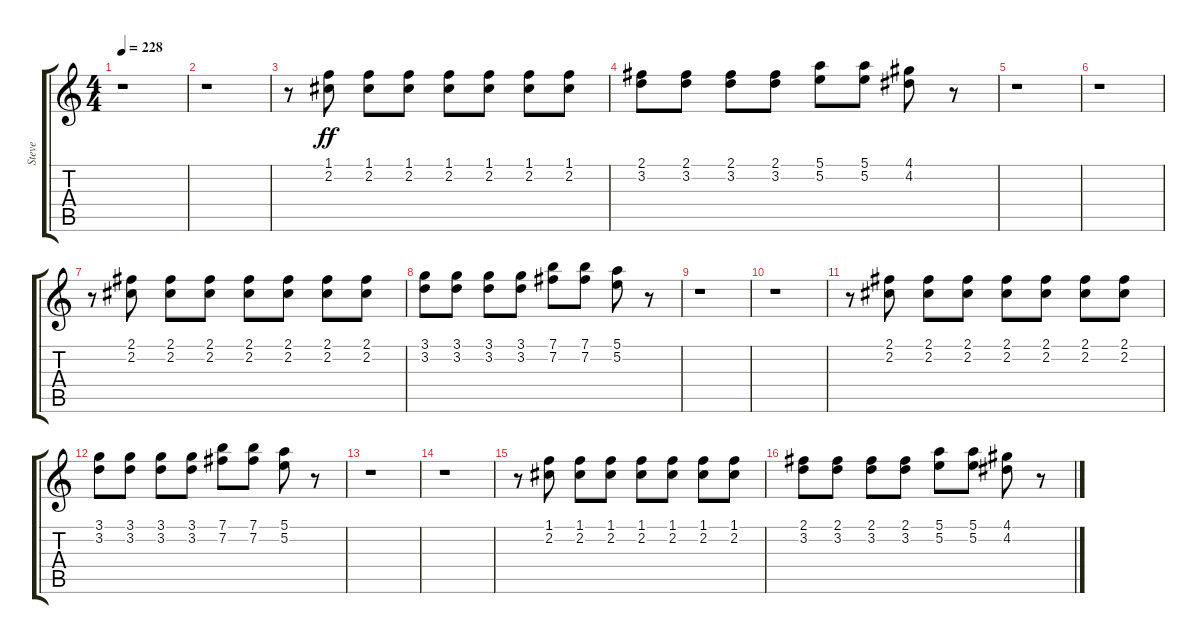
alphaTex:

\track ("Steve" "Steve") {instrument electricguitarmuted}
\staff {score tabs}
\tuning (E4 B3 G3 D3 A2 E2) {hide}
\ts (4 4)
\tempo 228
\clef g2
\ks c
r.1{dy ff} |
r.1 |
r.8 (1.1 2.2).8 (1.1 2.2).8 (1.1 2.2).8 (1.1 2.2).8 (1.1 2.2).8 (1.1 2.2).8 (1.1 2.2).8 |
(2.1 3.2).8 (2.1 3.2).8 (2.1 3.2).8 (2.1 3.2).8 (5.1 5.2).8 (5.1 5.2).8 (4.1 4.2).8 r.8 |
r.1 |
r.1 |
r.8 (2.1 2.2).8 (2.1 2.2).8 (2.1 2.2).8 (2.1 2.2).8 (2.1 2.2).8 (2.1 2.2).8 (2.1 2.2).8 |
(3.1 3.2).8 (3.1 3.2).8 (3.1 3.2).8 (3.1 3.2).8 (7.1 7.2).8 (7.1 7.2).8 (5.1 5.2).8 r.8 |
r.1 |
r.1 |
r.8 (2.1 2.2).8 (2.1 2.2).8 (2.1 2.2).8 (2.1 2.2).8 (2.1 2.2).8 (2.1 2.2).8 (2.1 2.2).8 |
(3.1 3.2).8 (3.1 3.2).8 (3.1 3.2).8 (3.1 3.2).8 (7.1 7.2).8 (7.1 7.2).8 (5.1 5.2).8 r.8 |
r.1 |
r.1 |
r.8 (1.1 2.2).8 (1.1 2.2).8 (1.1 2.2).8 (1.1 2.2).8 (1.1 2.2).8 (1.1 2.2).8 (1.1 2.2).8 |
(2.1 3.2).8 (2.1 3.2).8 (2.1 3.2).8 (2.1 3.2).8 (5.1 5.2).8 (5.1 5.2).8 (4.1 4.2).8 r.8
